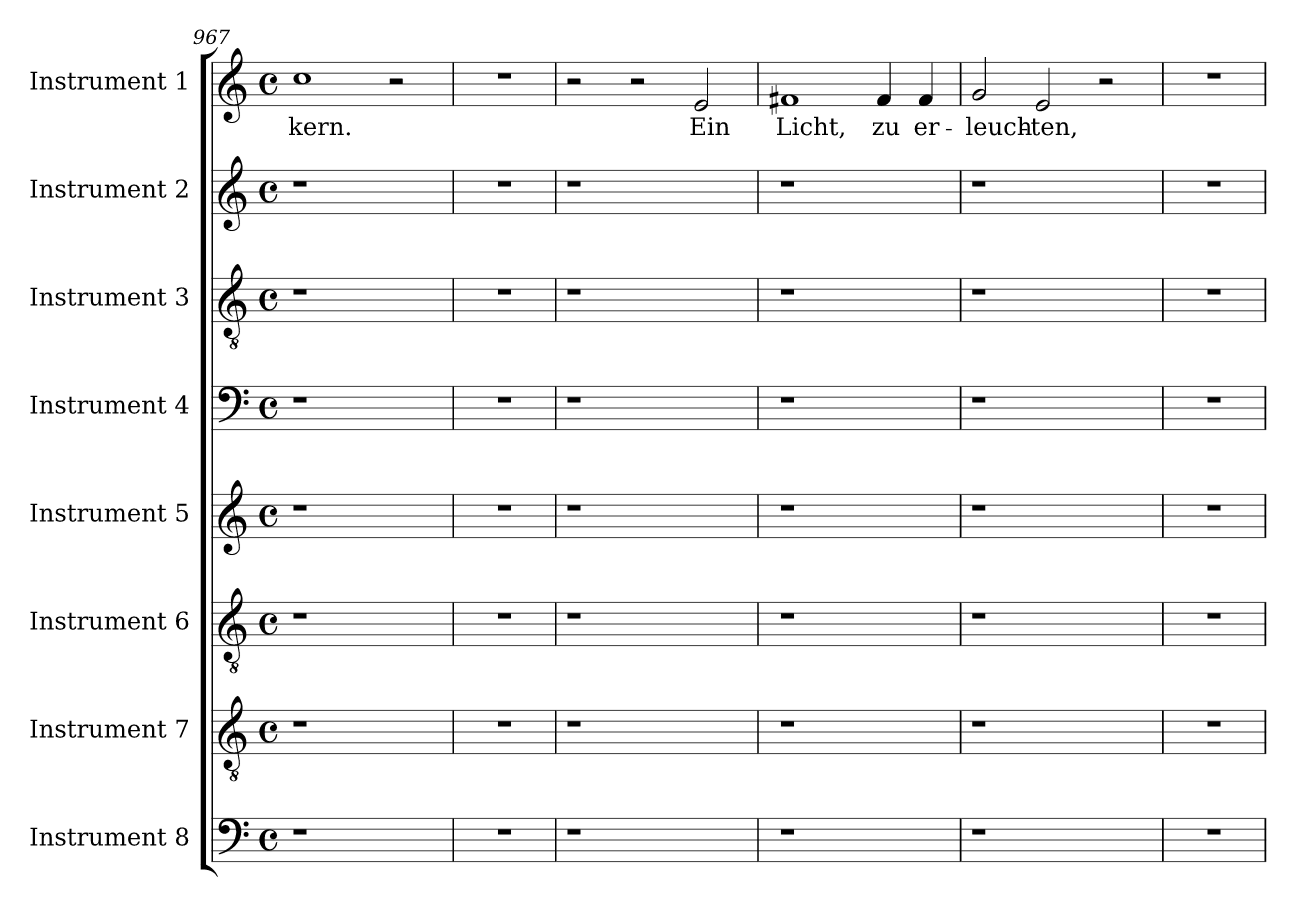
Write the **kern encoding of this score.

**kern	**kern	**kern	**kern	**kern	**kern	**kern	**kern	**text
*part8	*part7	*part6	*part5	*part4	*part3	*part2	*part1	*part1
*staff8	*staff7	*staff6	*staff5	*staff4	*staff3	*staff2	*staff1	*staff1
*I"Instrument 8	*I"Instrument 7	*I"Instrument 6	*I"Instrument 5	*I"Instrument 4	*I"Instrument 3	*I"Instrument 2	*I"Instrument 1	*
*clefF4	*clefGv2	*clefGv2	*clefG2	*clefF4	*clefGv2	*clefG2	*clefG2	*
*M4/4	*M4/4	*M4/4	*M4/4	*M4/4	*M4/4	*M4/4	*M4/4	*
*met(c)	*met(c)	*met(c)	*met(c)	*met(c)	*met(c)	*met(c)	*met(c)	*
=967	=967	=967	=967	=967	=967	=967	=967	=967
!	!	!	!	!	!	!	!	!LO:LY:b:cj
1r	1r	1r	1r	1r	1r	1r	1cc	-kern.
2ryy	2ryy	2ryy	2ryy	2ryy	2ryy	2ryy	2r	.
!!LO:LB:g=z
=968	=968	=968	=968	=968	=968	=968	=968	=968
1r	1r	1r	1r	1r	1r	1r	1r	.
=969	=969	=969	=969	=969	=969	=969	=969	=969
1r	1r	1r	1r	1r	1r	1r	2r	.
.	.	.	.	.	.	.	2r	.
!	!	!	!	!	!	!	!	!LO:LY:b:cj
2ryy	2ryy	2ryy	2ryy	2ryy	2ryy	2ryy	2e/	Ein
=970	=970	=970	=970	=970	=970	=970	=970	=970
!	!	!	!	!	!	!	!	!LO:LY:b:cj
1r	1r	1r	1r	1r	1r	1r	1f#X	Licht,
!	!	!	!	!	!	!	!	!LO:LY:b:cj
2ryy	2ryy	2ryy	2ryy	2ryy	2ryy	2ryy	4f#/	zu
!	!	!	!	!	!	!	!	!LO:LY:b:cj
.	.	.	.	.	.	.	4f#/	er-
=971	=971	=971	=971	=971	=971	=971	=971	=971
!	!	!	!	!	!	!	!	!LO:LY:b
1r	1r	1r	1r	1r	1r	1r	2g/	-leuch-
!	!	!	!	!	!	!	!	!LO:LY:b:rj
.	.	.	.	.	.	.	2e/	-ten,
2ryy	2ryy	2ryy	2ryy	2ryy	2ryy	2ryy	2r	.
=972	=972	=972	=972	=972	=972	=972	=972	=972
1r	1r	1r	1r	1r	1r	1r	1r	.
=	=	=	=	=	=	=	=	=
*-	*-	*-	*-	*-	*-	*-	*-	*-
